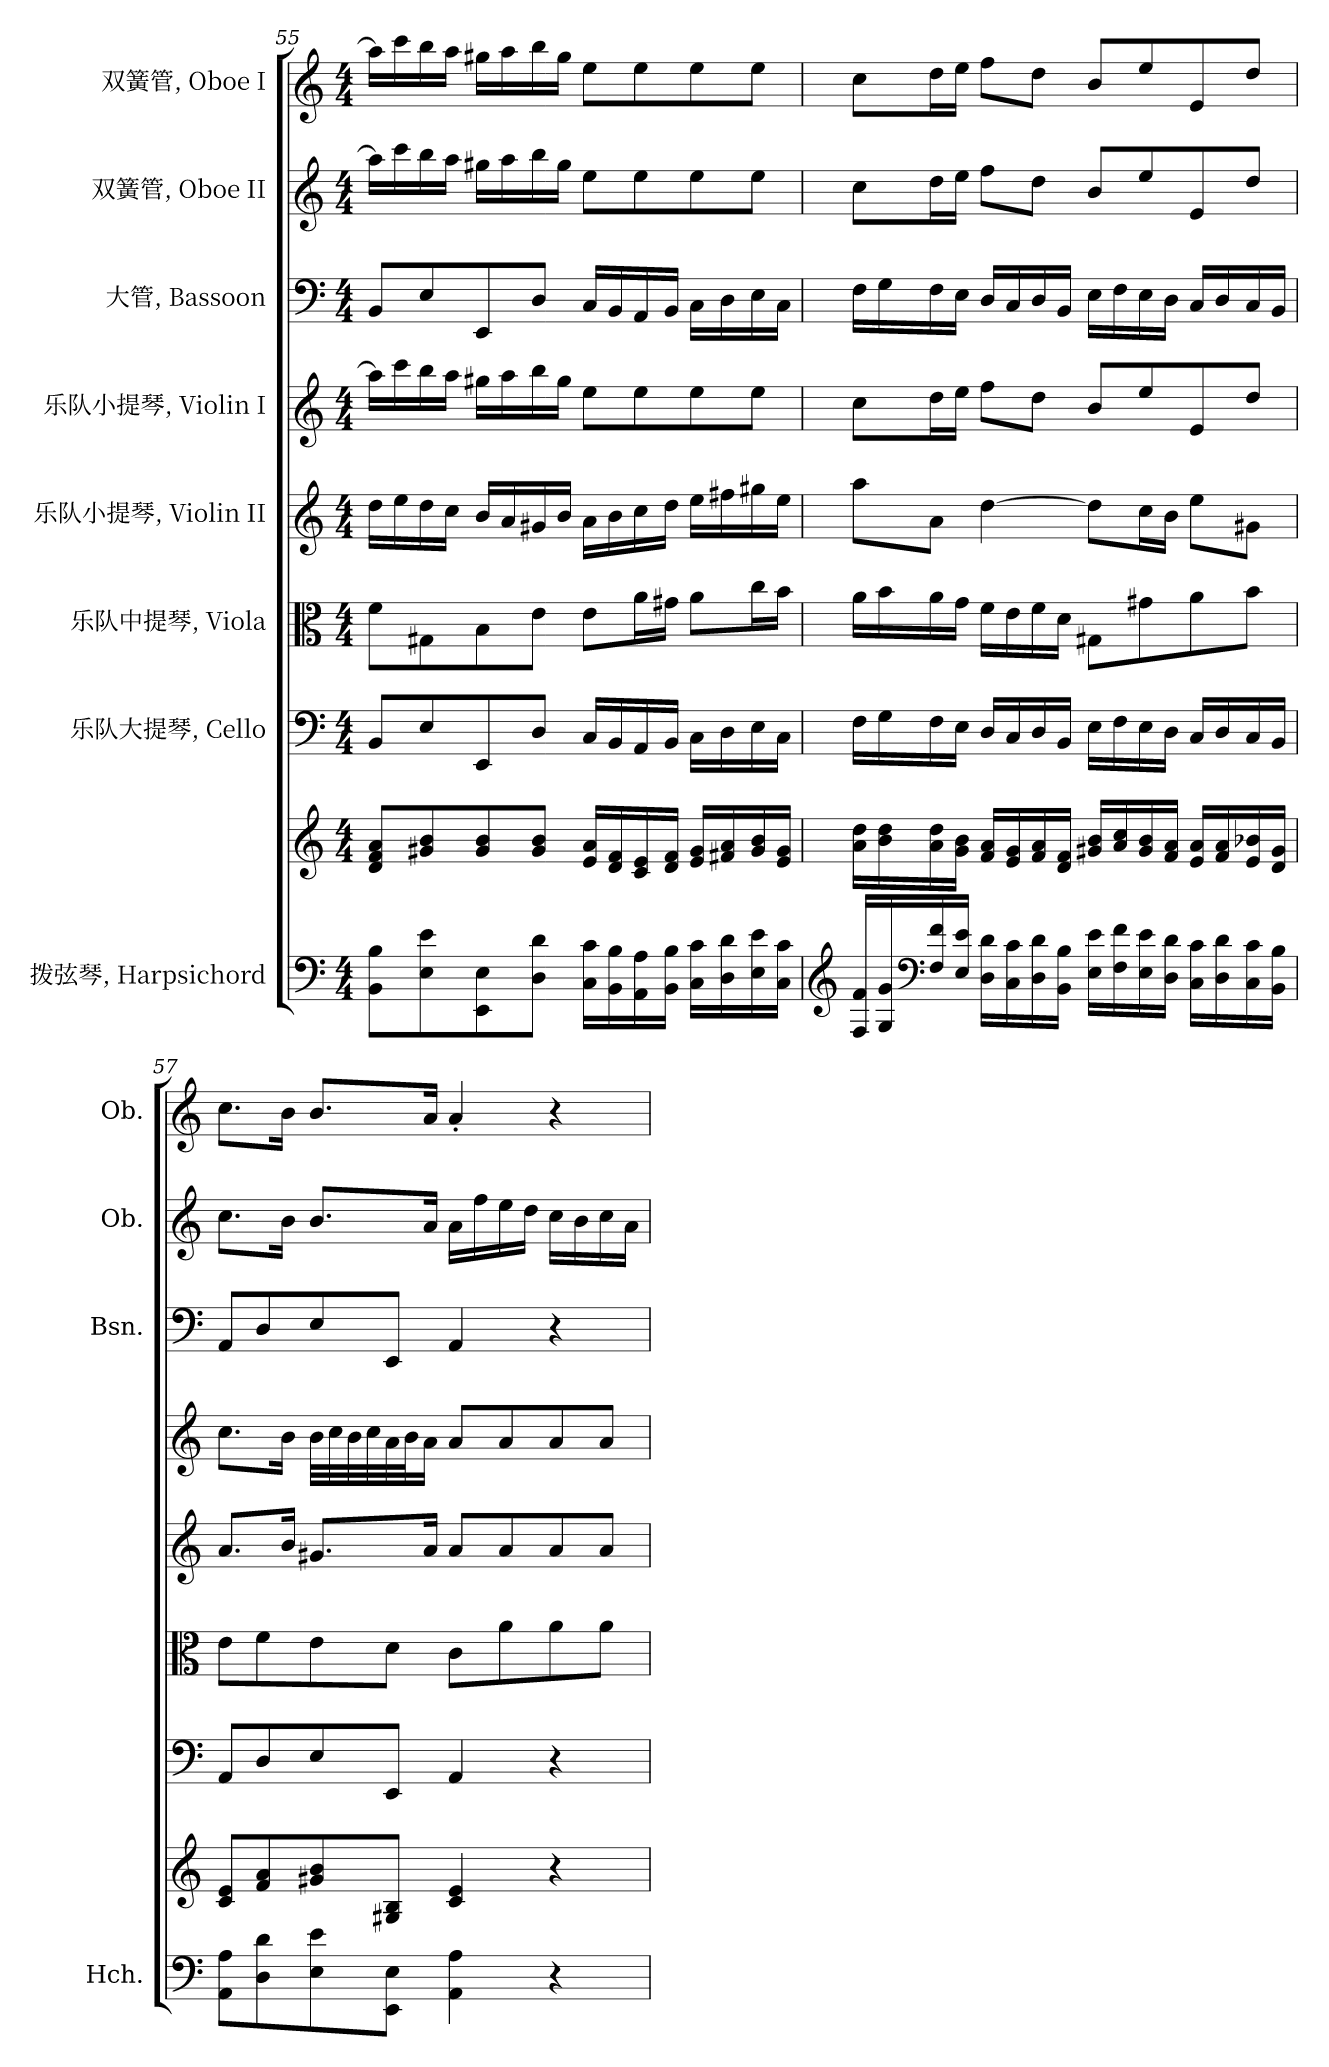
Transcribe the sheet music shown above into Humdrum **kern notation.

**kern	**kern	**kern	**kern	**kern	**kern	**kern	**kern	**kern
*part8	*part8	*part7	*part6	*part5	*part4	*part3	*part2	*part1
*staff9	*staff8	*staff7	*staff6	*staff5	*staff4	*staff3	*staff2	*staff1
*I"拨弦琴, Harpsichord	*	*I"乐队大提琴, Cello	*I"乐队中提琴, Viola	*I"乐队小提琴, Violin II	*I"乐队小提琴, Violin I	*I"大管, Bassoon	*I"双簧管, Oboe II	*I"双簧管, Oboe I
*I'Hch.	*	*	*	*	*	*I'Bsn.	*I'Ob.	*I'Ob.
!!LO:PB:g=z
*clefF4	*clefG2	*clefF4	*clefC3	*clefG2	*clefG2	*clefF4	*clefG2	*clefG2
*k[]	*k[]	*k[]	*k[]	*k[]	*k[]	*k[]	*k[]	*k[]
*M4/4	*M4/4	*M4/4	*M4/4	*M4/4	*M4/4	*M4/4	*M4/4	*M4/4
=55	=55	=55	=55	=55	=55	=55	=55	=55
8BB\ 8B\L	8d/ 8f/ 8a/L	8BB/L	8f\L	16dd\LL	16aa\LL]	8BB/L	16aa\LL]	16aa\LL]
.	.	.	.	16ee\	16ccc\	.	16ccc\	16ccc\
8E\ 8e\	8g#X/ 8b/	8E/	8G#X\	16dd\	16bb\	8E/	16bb\	16bb\
.	.	.	.	16cc\JJ	16aa\JJ	.	16aa\JJ	16aa\JJ
8EE\ 8E\	8g#/ 8b/	8EE/	8B\	16b/LL	16gg#X\LL	8EE/	16gg#X\LL	16gg#X\LL
.	.	.	.	16a/	16aa\	.	16aa\	16aa\
8D\ 8d\J	8g#/ 8b/J	8D/J	8e\J	16g#X/	16bb\	8D/J	16bb\	16bb\
.	.	.	.	16b/JJ	16gg#\JJ	.	16gg#\JJ	16gg#\JJ
16C\ 16c\LL	16e/ 16a/LL	16C/LL	8e\L	16a\LL	8ee\L	16C/LL	8ee\L	8ee\L
16BB\ 16B\	16d/ 16f/	16BB/	.	16b\	.	16BB/	.	.
16AA\ 16A\	16c/ 16e/	16AA/	16a\L	16cc\	8ee\	16AA/	8ee\	8ee\
16BB\ 16B\JJ	16d/ 16f/JJ	16BB/JJ	16g#X\JJ	16dd\JJ	.	16BB/JJ	.	.
16C\ 16c\LL	16e/ 16g#/LL	16C\LL	8a\L	16ee\LL	8ee\	16C\LL	8ee\	8ee\
16D\ 16d\	16f#X/ 16a/	16D\	.	16ff#X\	.	16D\	.	.
16E\ 16e\	16g#/ 16b/	16E\	16cc\L	16gg#X\	8ee\J	16E\	8ee\J	8ee\J
16C\ 16c\JJ	16e/ 16g#/JJ	16C\JJ	16b\JJ	16ee\JJ	.	16C\JJ	.	.
!!LO:PB:g=z
=56	=56	=56	=56	=56	=56	=56	=56	=56
*clefG2	*	*	*	*	*	*	*	*
16F/ 16f/LL	16a\ 16dd\LL	16F\LL	16a\LL	8aa\L	8cc\L	16F\LL	8cc\L	8cc\L
16G/ 16g/	16b\ 16dd\	16G\	16b\	.	.	16G\	.	.
*clefF4	*	*	*	*	*	*	*	*
16F/ 16f/	16a\ 16dd\	16F\	16a\	8a\J	16dd\L	16F\	16dd\L	16dd\L
16E/ 16e/JJ	16g\ 16b\JJ	16E\JJ	16g\JJ	.	16ee\JJ	16E\JJ	16ee\JJ	16ee\JJ
16D\ 16d\LL	16f/ 16a/LL	16D/LL	16f\LL	[4dd\	8ff\L	16D/LL	8ff\L	8ff\L
16C\ 16c\	16e/ 16g/	16C/	16e\	.	.	16C/	.	.
16D\ 16d\	16f/ 16a/	16D/	16f\	.	8dd\J	16D/	8dd\J	8dd\J
16BB\ 16B\JJ	16d/ 16f/JJ	16BB/JJ	16d\JJ	.	.	16BB/JJ	.	.
16E\ 16e\LL	16g#X/ 16b/LL	16E\LL	8G#X\L	8dd\L]	8b/L	16E\LL	8b/L	8b/L
16F\ 16f\	16a/ 16cc/	16F\	.	.	.	16F\	.	.
16E\ 16e\	16g#/ 16b/	16E\	8g#X\	16cc\L	8ee/	16E\	8ee/	8ee/
16D\ 16d\JJ	16f/ 16a/JJ	16D\JJ	.	16b\JJ	.	16D\JJ	.	.
16C\ 16c\LL	16e/ 16a/LL	16C/LL	8a\	8ee\L	8e/	16C/LL	8e/	8e/
16D\ 16d\	16f/ 16a/	16D/	.	.	.	16D/	.	.
16C\ 16c\	16e/ 16b-X/	16C/	8b\J	8g#X\J	8dd/J	16C/	8dd/J	8dd/J
16BB\ 16B\JJ	16d/ 16g#/JJ	16BB/JJ	.	.	.	16BB/JJ	.	.
=57	=57	=57	=57	=57	=57	=57	=57	=57
8AA\ 8A\L	8c/ 8e/L	8AA/L	8e\L	8.a/L	8.cc\L	8AA/L	8.cc\L	8.cc\L
8D\ 8d\	8f/ 8a/	8D/	8f\	.	.	8D/	.	.
.	.	.	.	16b/Jk	16b\Jk	.	16b\Jk	16b\Jk
8E\ 8e\	8g#X/ 8b/	8E/	8e\	8.g#X/L	32b\LLL	8E/	8.b/L	8.b/L
.	.	.	.	.	32cc\	.	.	.
.	.	.	.	.	32b\	.	.	.
.	.	.	.	.	32cc\	.	.	.
8EE\ 8E\J	8G#X/ 8B/J	8EE/J	8d\J	.	32a\	8EE/J	.	.
.	.	.	.	.	32b\J	.	.	.
.	.	.	.	16a/Jk	16a\JJ	.	16a/Jk	16a/Jk
4AA\ 4A\	4c/ 4e/	4AA/	8c\L	8a/L	8a/L	4AA/	16a\LL	4a'/
.	.	.	.	.	.	.	16ff\	.
.	.	.	8a\	8a/	8a/	.	16ee\	.
.	.	.	.	.	.	.	16dd\JJ	.
4r	4r	4r	8a\	8a/	8a/	4r	16cc\LL	4r
.	.	.	.	.	.	.	16b\	.
.	.	.	8a\J	8a/J	8a/J	.	16cc\	.
.	.	.	.	.	.	.	16a\JJ	.
=	=	=	=	=	=	=	=	=
*-	*-	*-	*-	*-	*-	*-	*-	*-
